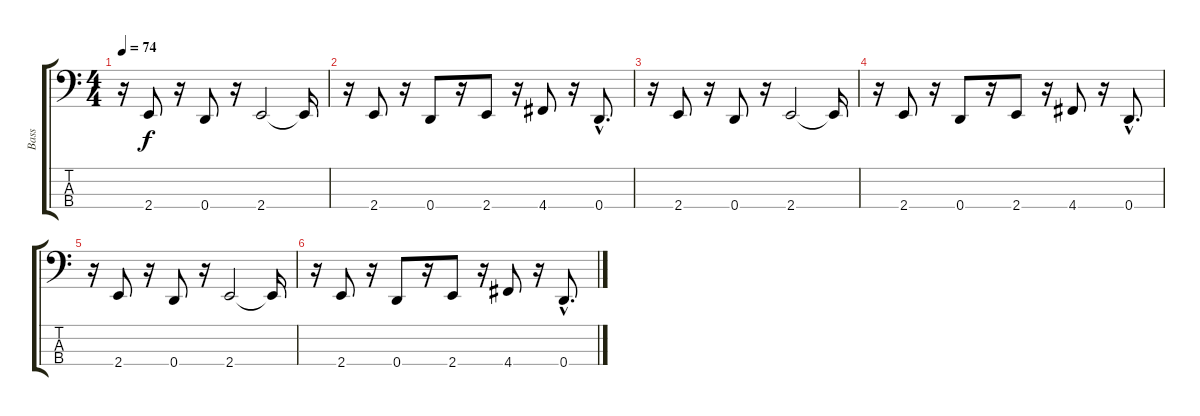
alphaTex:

\track ("Bass" "Bass") {instrument electricbassfinger}
\staff {score tabs}
\tuning (G2 D2 A1 D1) {hide}
\ts (4 4)
\tempo 74
\clef f4
\ks c
r.16{dy f} 2.4.8 r.16 0.4.8 r.16 2.4.2 2.4{t}.16 |
r.16 2.4.8 r.16 0.4.8 r.16 2.4.8 r.16 4.4.8 r.16 0.4{hac}.8{d} |
r.16 2.4.8 r.16 0.4.8 r.16 2.4.2 2.4{t}.16 |
r.16 2.4.8 r.16 0.4.8 r.16 2.4.8 r.16 4.4.8 r.16 0.4{hac}.8{d} |
r.16 2.4.8 r.16 0.4.8 r.16 2.4.2 2.4{t}.16 |
r.16 2.4.8 r.16 0.4.8 r.16 2.4.8 r.16 4.4.8 r.16 0.4{hac}.8{d}
